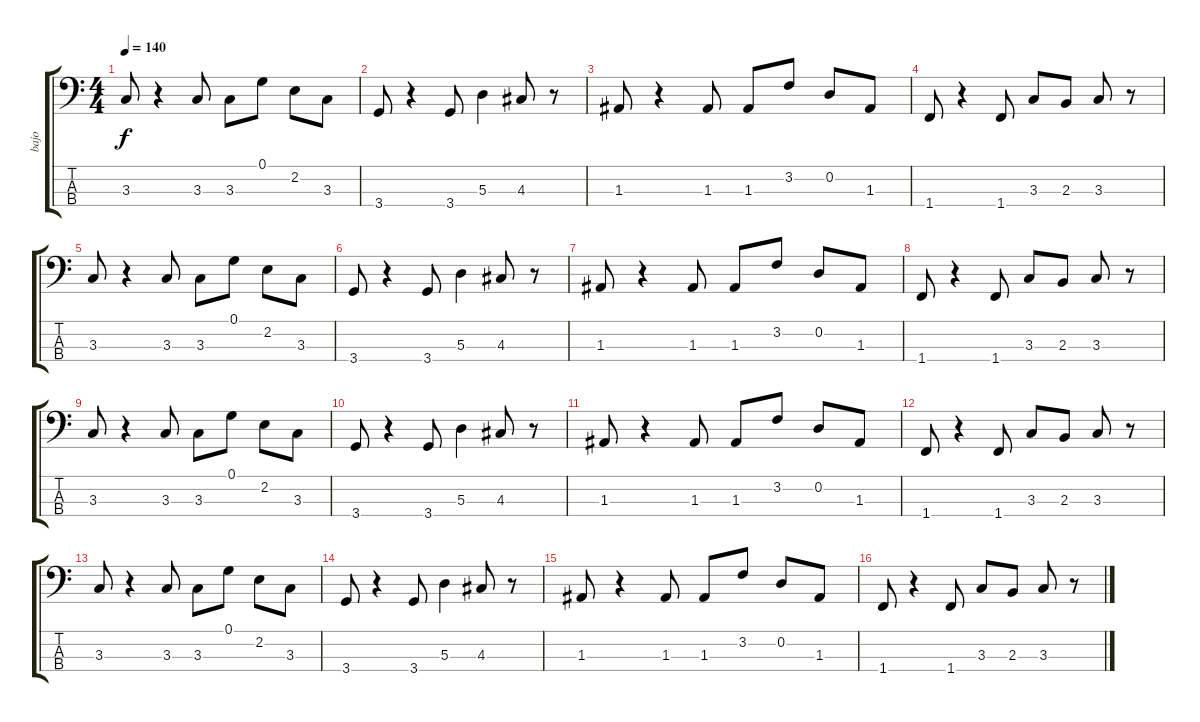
\track ("bajo" "bajo") {instrument electricbassfinger}
\staff {score tabs}
\tuning (G2 D2 A1 E1) {hide}
\ts (4 4)
\tempo 140
\clef f4
\ks c
3.3.8{dy f} r.4 3.3.8 3.3.8 0.1.8 2.2.8 3.3.8 |
3.4.8 r.4 3.4.8 5.3.4 4.3.8 r.8 |
1.3.8 r.4 1.3.8 1.3.8 3.2.8 0.2.8 1.3.8 |
1.4.8 r.4 1.4.8 3.3.8 2.3.8 3.3.8 r.8 |
3.3.8 r.4 3.3.8 3.3.8 0.1.8 2.2.8 3.3.8 |
3.4.8 r.4 3.4.8 5.3.4 4.3.8 r.8 |
1.3.8 r.4 1.3.8 1.3.8 3.2.8 0.2.8 1.3.8 |
1.4.8 r.4 1.4.8 3.3.8 2.3.8 3.3.8 r.8 |
3.3.8 r.4 3.3.8 3.3.8 0.1.8 2.2.8 3.3.8 |
3.4.8 r.4 3.4.8 5.3.4 4.3.8 r.8 |
1.3.8 r.4 1.3.8 1.3.8 3.2.8 0.2.8 1.3.8 |
1.4.8 r.4 1.4.8 3.3.8 2.3.8 3.3.8 r.8 |
3.3.8 r.4 3.3.8 3.3.8 0.1.8 2.2.8 3.3.8 |
3.4.8 r.4 3.4.8 5.3.4 4.3.8 r.8 |
1.3.8 r.4 1.3.8 1.3.8 3.2.8 0.2.8 1.3.8 |
1.4.8 r.4 1.4.8 3.3.8 2.3.8 3.3.8 r.8
